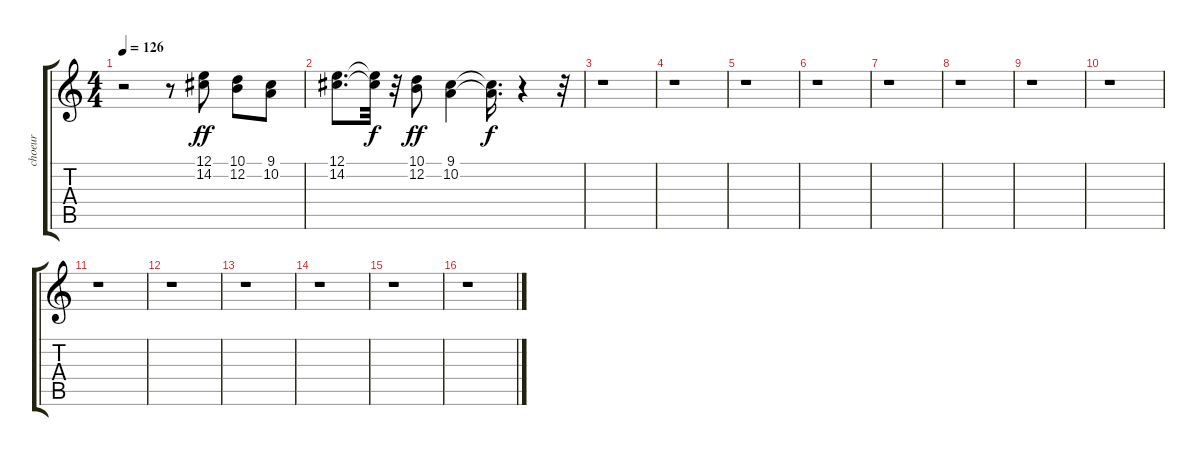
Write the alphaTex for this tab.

\track ("choeur" "choeur") {instrument trombone}
\staff {score tabs}
\tuning (E4 B3 G3 D3 A2 E2) {hide}
\ts (4 4)
\tempo 126
\clef g2
\ks c
r.2{dy f} r.8 (12.1 14.2).8{dy ff} (10.1 12.2).8 (9.1 10.2).8 |
(12.1 14.2).8{d} (12.1{t} 14.2{t}).32{dy f} r.32 (10.1 12.2).8{dy ff} (9.1 10.2).4 (9.1{t} 10.2{t}).16{d dy f} r.4 r.32 |
r.1 |
r.1 |
r.1 |
r.1 |
r.1 |
r.1 |
r.1 |
r.1 |
r.1 |
r.1 |
r.1 |
r.1 |
r.1 |
r.1
